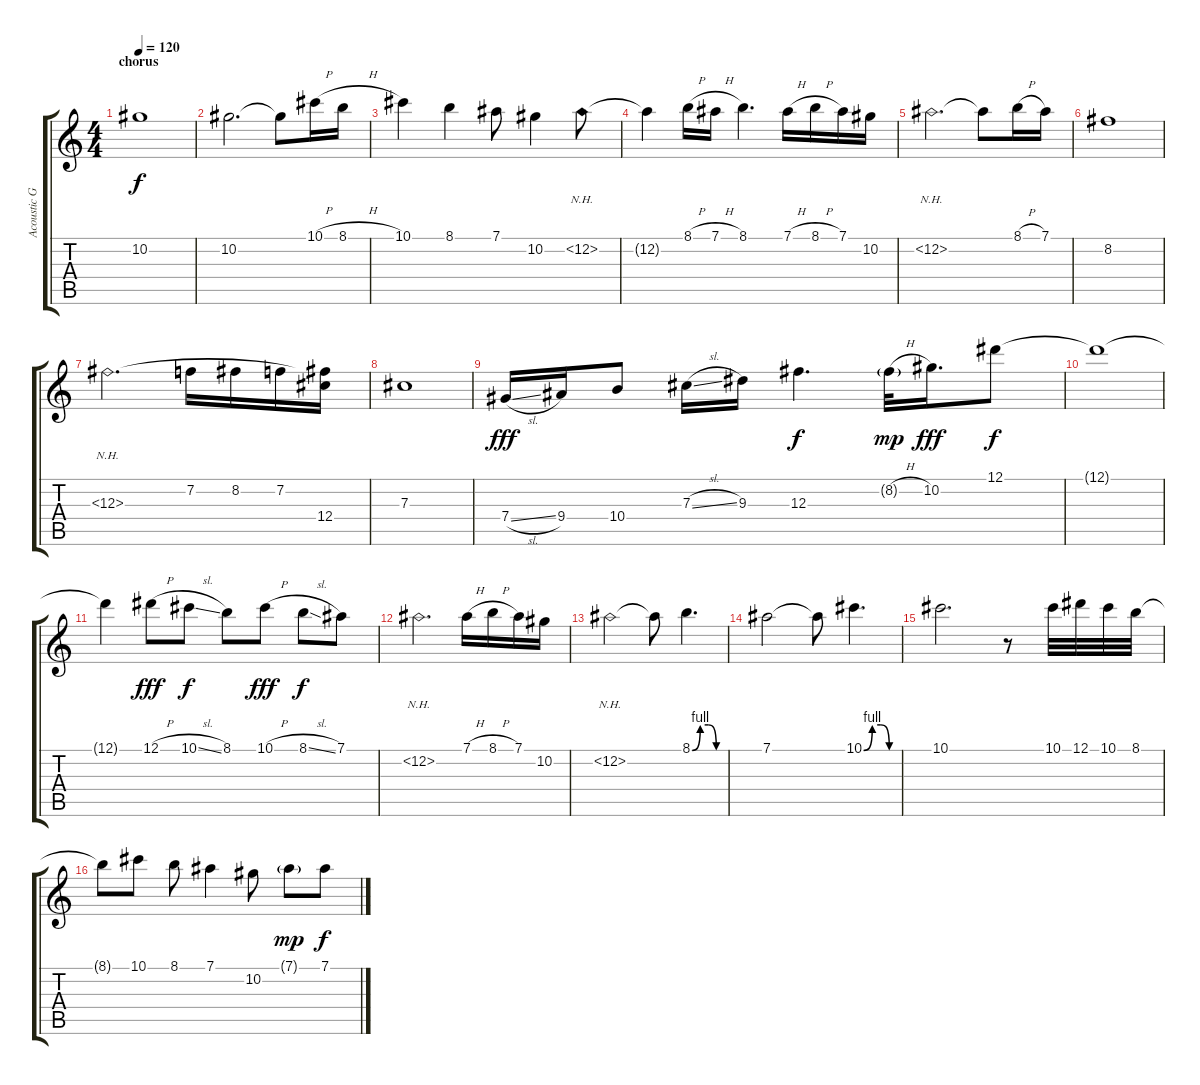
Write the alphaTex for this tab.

\track ("Acoustic Guitar 2" "Acoustic G") {instrument acousticguitarsteel}
\staff {score tabs}
\tuning (Eb4 Bb3 Gb3 Db3 Ab2 Eb2) {hide}
\ts (4 4)
\section ("" "chorus")
\tempo 120
\clef g2
\ks c
10.2.1{dy f} |
10.2.2{d} 10.2{t}.8 10.1{h}.16 8.1{h}.16 |
10.1.4 8.1.4 7.1.8 10.2.4 12.2{nh}.8 |
12.2{t}.4 8.1{h}.16 7.1{h}.16 8.1.4{d} 7.1{h}.16 8.1{h}.16 7.1.16 10.2.16 |
12.2{nh}.2{d} 12.2{t}.8 8.1{h}.16 7.1.16 |
8.2.1 |
12.3{nh}.2{d} 7.2.16 8.2.16 7.2.16 (12.3{t} 12.4).16 |
7.3.1 |
7.4{sl}.16{dy fff} 9.4.16 10.4.8 7.3{sl}.16 9.3.16 12.3.4{d dy f} 8.2{h g}.32{dy mp} 10.2.16{d dy fff} 12.1.8{dy f} |
12.1{t}.1 |
12.1{t}.4 12.1{h}.8{dy fff} 10.1{sl}.8{dy f} 8.1.8 10.1{h}.8{dy fff} 8.1{sl}.8{dy f} 7.1.8 |
12.2{nh}.2{d} 7.1{h}.16 8.1{h}.16 7.1.16 10.2.16 |
12.2{nh}.2 12.2{t}.8 8.1{be (custom 0 0 15 4 30 4 45 0 60 0)}.4{d} |
7.1.2 7.1{t}.8 10.1{be (custom 0 0 15 4 30 4 45 0 60 0)}.4{d} |
10.1.2{d} r.8 10.1.32 12.1.32 10.1.32 8.1.32 |
8.1{t}.8 10.1.8 8.1.8 7.1.4 10.2.8 7.1{g}.8{dy mp} 7.1.8{dy f}
